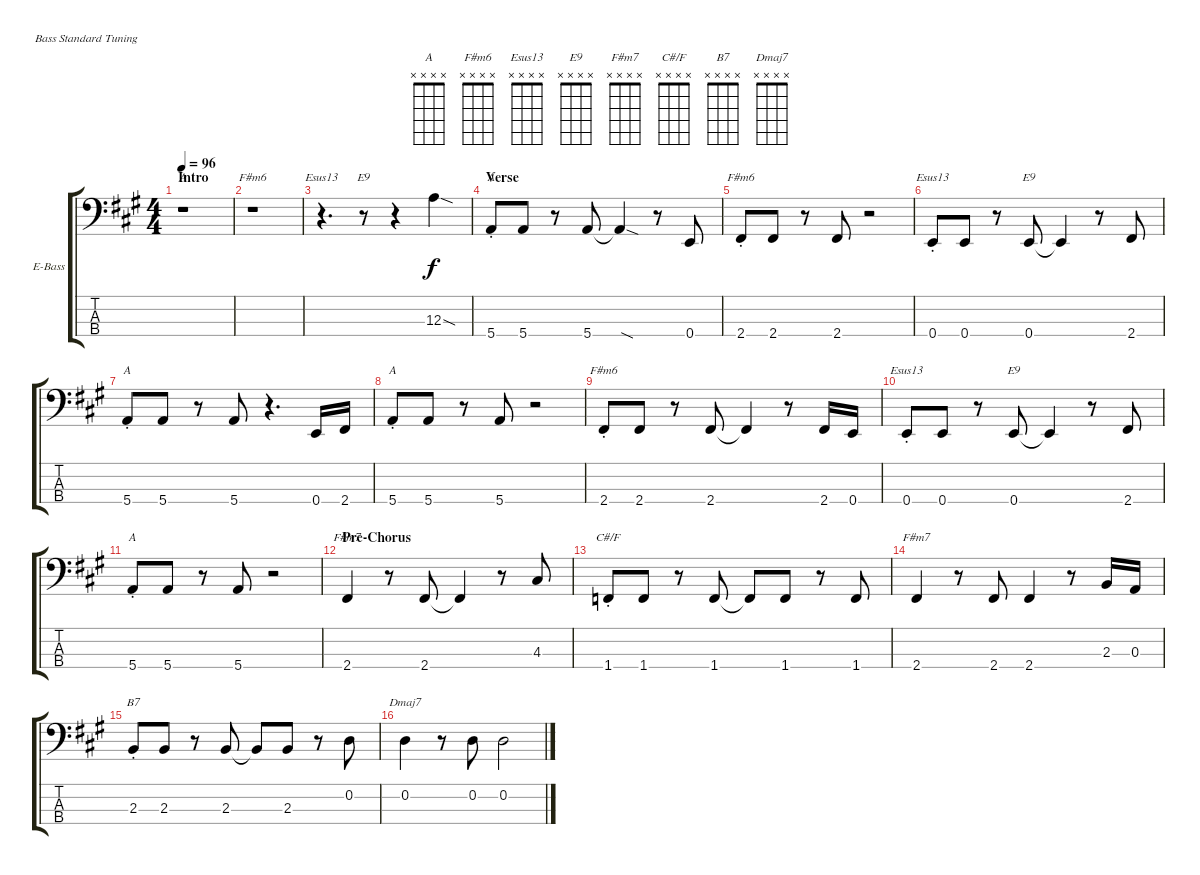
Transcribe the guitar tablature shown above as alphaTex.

\defaultSystemsLayout 4
\bracketExtendMode groupsimilarinstruments
\firstSystemTrackNameOrientation horizontal
\otherSystemsTrackNameOrientation horizontal
\track ("Electric Bass" "E-Bass") {instrument electricbassfinger}
\staff {score tabs}
\tuning (G2 D2 A1 E1)
\chord ("A" x x x x)
\chord ("F#m6" x x x x)
\chord ("Esus13" x x x x)
\chord ("E9" x x x x)
\chord ("F#m7" x x x x)
\chord ("C#/F" x x x x)
\chord ("B7" x x x x)
\chord ("Dmaj7" x x x x)
\ts (4 4)
\section ("" "Intro")
\tempo 96
\clef f4
\scale
0.536122
\ks a
r.1{ch "A" dy f instrument electricbassfinger} |
\scale
0.231939 r.1{ch "F#m6"} |
\scale
0.231939 r.4{d ch "Esus13"} r.8{ch "E9"} r.4 12.3{sod}.4 |
\section ("" "Verse")
5.4{st}.8{ch "A"} 5.4.8 r.8 5.4.8 5.4{sod t}.4 r.8 0.4.8 |
2.4{st}.8{ch "F#m6"} 2.4.8 r.8 2.4.8 r.2 |
0.4{st}.8{ch "Esus13"} 0.4.8 r.8 0.4.8{ch "E9"} 0.4{t}.4 r.8 2.4.8 |
5.4{st}.8{ch "A"} 5.4.8 r.8 5.4.8 r.4{d} 0.4.16 2.4.16 |
5.4{st}.8{ch "A"} 5.4.8 r.8 5.4.8 r.2 |
2.4{st}.8{ch "F#m6"} 2.4.8 r.8 2.4.8 2.4{t}.4 r.8 2.4.16 0.4.16 |
0.4{st}.8{ch "Esus13"} 0.4.8 r.8 0.4.8{ch "E9"} 0.4{t}.4 r.8 2.4.8 |
5.4{st}.8{ch "A"} 5.4.8 r.8 5.4.8 r.2 |
\section ("" "Pre-Chorus")
2.4.4{ch "F#m7"} r.8 2.4.8 2.4{t}.4 r.8 4.3.8 |
1.4{st}.8{ch "C#/F"} 1.4.8 r.8 1.4.8 1.4{t}.8 1.4.8 r.8 1.4.8 |
2.4.4{ch "F#m7"} r.8 2.4.8 2.4.4 r.8 2.3.16 0.3.16 |
2.3{st}.8{ch "B7"} 2.3.8 r.8 2.3.8 2.3{t}.8 2.3.8 r.8 0.2.8 |
0.2.4{ch "Dmaj7"} r.8 0.2.8 0.2.2
